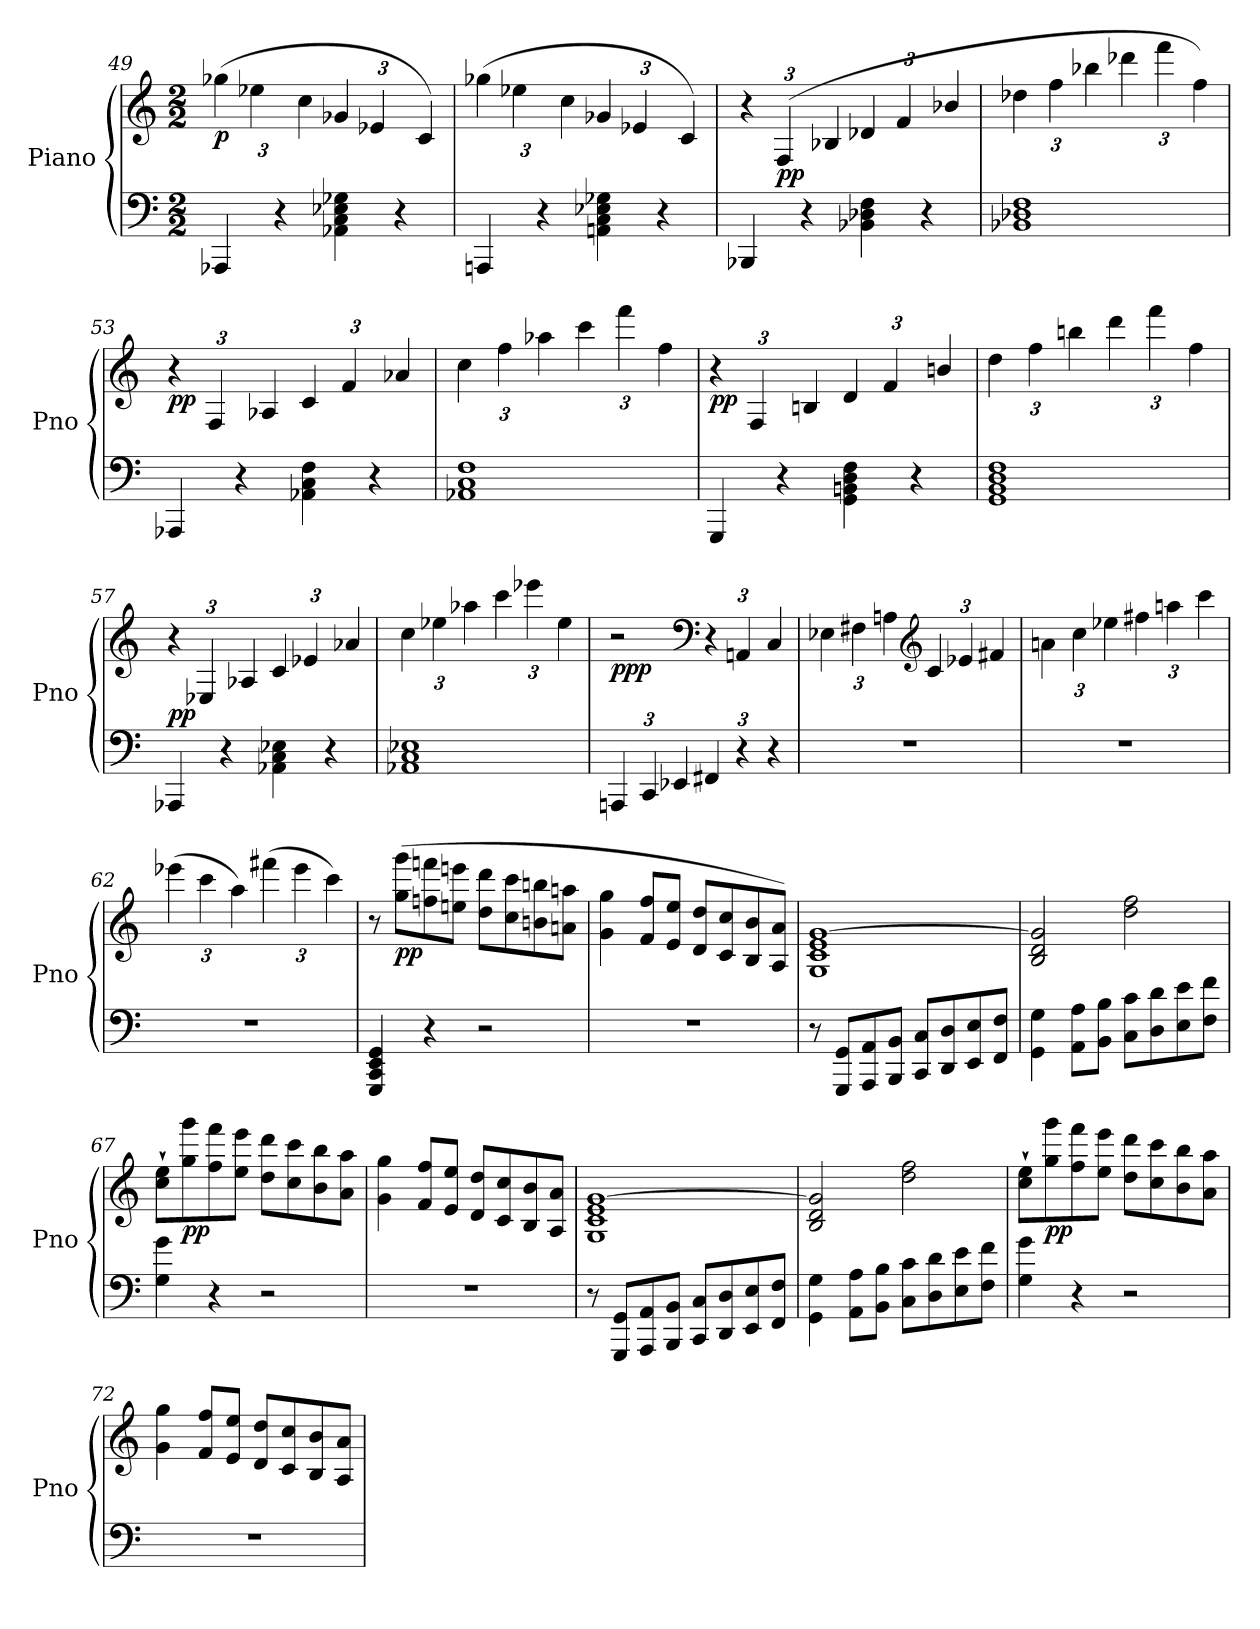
**kern	**kern	**dynam
*part1	*part1	*part1
*staff2	*staff1	*staff1/2
*I"Piano	*	*
*I'Pno	*	*
!!LO:LB:g=z
*clefF4	*clefG2	*
*k[]	*k[]	*
*M2/2	*M2/2	*
*	*Xbrackettup	*
=49	=49	=49
!	!	!LO:DY:b
4AAA-X/	(>6gg-X\	p
.	6ee-X\	.
4r	.	.
.	6cc\	.
4AA-X\ 4C\ 4E-X\ 4G-X\	6g-X/	.
.	6e-X/	.
4r	.	.
.	6c/)	.
=50	=50	=50
4AAAn/	(>6gg-X\	.
.	6ee-X\	.
4r	.	.
.	6cc\	.
4AAn\ 4C\ 4E-X\ 4G-X\	6g-X/	.
.	6e-X/	.
4r	.	.
.	6c/)	.
=51	=51	=51
4BBB-X/	6r	.
!	!	!LO:DY:b
.	(>6F/	pp
4r	.	.
.	6B-X/	.
4BB-X\ 4D-X\ 4F\	6d-X/	.
.	6f/	.
4r	.	.
.	6b-X/	.
=52	=52	=52
1BB-X 1D-X 1F	6dd-X\	.
.	6ff\	.
.	6bb-X\	.
.	6ddd-X\	.
.	6fff\	.
.	6ff\)	.
!!LO:PB:g=z
=53	=53	=53
!	!	!LO:DY:b
4AAA-X/	6r	pp
.	6F/	.
4r	.	.
.	6A-X/	.
4AA-X\ 4C\ 4F\	6c/	.
.	6f/	.
4r	.	.
.	6a-X/	.
=54	=54	=54
1AA-X 1C 1F	6cc\	.
.	6ff\	.
.	6aa-X\	.
.	6ccc\	.
.	6fff\	.
.	6ff\	.
=55	=55	=55
!	!	!LO:DY:b
4GGG/	6r	pp
.	6F/	.
4r	.	.
.	6Bn/	.
4GG\ 4BBn\ 4D\ 4F\	6d/	.
.	6f/	.
4r	.	.
.	6bn/	.
=56	=56	=56
1GG 1BB 1D 1F	6dd\	.
.	6ff\	.
.	6bbn\	.
.	6ddd\	.
.	6fff\	.
.	6ff\	.
=57	=57	=57
!	!	!LO:DY:b
4AAA-X/	6r	pp
.	6E-X/	.
4r	.	.
.	6A-X/	.
4AA-X\ 4C\ 4E-X\	6c/	.
.	6e-X/	.
4r	.	.
.	6a-X/	.
!!LO:LB:g=z
=58	=58	=58
1AA-X 1C 1E-X	6cc\	.
.	6ee-X\	.
.	6aa-X\	.
.	6ccc\	.
.	6eee-X\	.
.	6ee-\	.
=59	=59	=59
*Xbrackettup	*	*
!	!	!LO:DY:b
6AAAn/	2r	ppp
6CC/	.	.
6EE-X/	.	.
*	*clefF4	*
6FF#X/	6r	.
6r	6AAn/	.
6r	6C/	.
=60	=60	=60
1r	6E-X\	.
.	6F#X\	.
.	6An\	.
*	*clefG2	*
.	6c/	.
.	6e-X/	.
.	6f#X/	.
=61	=61	=61
1r	6an\	.
.	6cc\	.
.	6ee-X\	.
.	6ff#X\	.
.	6aan\	.
.	6ccc\	.
!!LO:LB:g=z
=62	=62	=62
1r	(>6eee-X\	.
.	6ccc\	.
.	6aa\)	.
.	(>6fff#X\	.
.	6eee-\	.
.	6ccc\)	.
=63	=63	=63
4GGG/ 4CC/ 4EE/ 4GG/	8r	.
!	!	!LO:DY:b
.	(>8gg\ 8ggg\L	pp
4r	8ffn\ 8fffn\	.
.	8een\ 8eeen\J	.
2r	8dd\ 8ddd\L	.
.	8cc\ 8ccc\	.
.	8bn\ 8bbn\	.
.	8an\ 8aan\J	.
=64	=64	=64
1r	4g\ 4gg\	.
.	8f/ 8ff/L	.
.	8e/ 8ee/J	.
.	8d/ 8dd/L	.
.	8c/ 8cc/	.
.	8B/ 8b/	.
.	8A/ 8a/J)	.
=65	=65	=65
8r	1G 1c 1e [1g	.
8GGG/ 8GG/L	.	.
8AAA/ 8AA/	.	.
8BBB/ 8BB/J	.	.
8CC/ 8C/L	.	.
8DD/ 8D/	.	.
8EE/ 8E/	.	.
8FF/ 8F/J	.	.
!!LO:LB:g=z
=66	=66	=66
4GG\ 4G\	2B/ 2d/ 2g/]	.
8AA\ 8A\L	.	.
8BB\ 8B\J	.	.
8C\ 8c\L	2dd\ 2ff\	.
8D\ 8d\	.	.
8E\ 8e\	.	.
8F\ 8f\J	.	.
=67	=67	=67
4G\ 4g\	8cc\` 8ee\`L	.
!	!	!LO:DY:b
.	8gg\ 8ggg\	pp
4r	8ff\ 8fff\	.
.	8ee\ 8eee\J	.
2r	8dd\ 8ddd\L	.
.	8cc\ 8ccc\	.
.	8b\ 8bb\	.
.	8a\ 8aa\J	.
=68	=68	=68
1r	4g\ 4gg\	.
.	8f/ 8ff/L	.
.	8e/ 8ee/J	.
.	8d/ 8dd/L	.
.	8c/ 8cc/	.
.	8B/ 8b/	.
.	8A/ 8a/J	.
=69	=69	=69
8r	1G 1c 1e [1g	.
8GGG/ 8GG/L	.	.
8AAA/ 8AA/	.	.
8BBB/ 8BB/J	.	.
8CC/ 8C/L	.	.
8DD/ 8D/	.	.
8EE/ 8E/	.	.
8FF/ 8F/J	.	.
=70	=70	=70
4GG\ 4G\	2B/ 2d/ 2g/]	.
8AA\ 8A\L	.	.
8BB\ 8B\J	.	.
8C\ 8c\L	2dd\ 2ff\	.
8D\ 8d\	.	.
8E\ 8e\	.	.
8F\ 8f\J	.	.
!!LO:LB:g=z
=71	=71	=71
4G\ 4g\	8cc\` 8ee\`L	.
!	!	!LO:DY:b
.	8gg\ 8ggg\	pp
4r	8ff\ 8fff\	.
.	8ee\ 8eee\J	.
2r	8dd\ 8ddd\L	.
.	8cc\ 8ccc\	.
.	8b\ 8bb\	.
.	8a\ 8aa\J	.
=72	=72	=72
1r	4g\ 4gg\	.
.	8f/ 8ff/L	.
.	8e/ 8ee/J	.
.	8d/ 8dd/L	.
.	8c/ 8cc/	.
.	8B/ 8b/	.
.	8A/ 8a/J	.
=	=	=
*-	*-	*-
